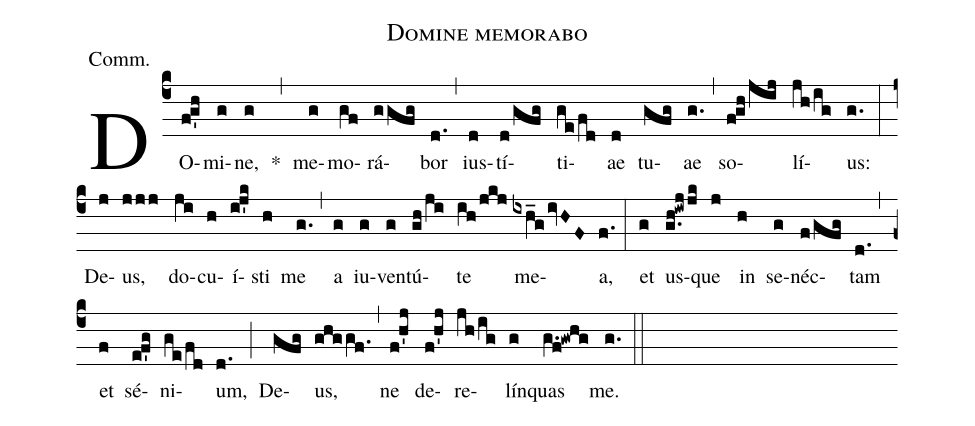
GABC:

name:Domine memorabo;
annotation:Comm.;
mode:8;
office-part:Communion;
%%
(c4) DO(f!g'h)mi(g)ne,(g) *(,)
me(g)mo(gf)rá(ggfg)bor(d.) (,)
ius(d)tí(d/gfg)ti(ge/fd)ae(d) tu(gfg)ae(g.) (,)
so(f!gh/jij)lí(jh/ig)us:(g.) (:)
De(j)us,(jjj) do(ji)cu(h)í(i!j'k)sti(h) me(g.) (,)
a(g) iu(g)ven(g)tú(gh/ji)te(ih/jkj) me(ixh_g/ivHF)a,(f.) (:)
et(g) us(g.h!iwj/jk)que(j) in(h) se(g)néc(f/gfg)tam(d.) (,)
et(f) sé(e!f'g)ni(ge/fd)um,(d.) (;)
De(gfg)us,(ghggf.) (,)
ne(f!h'j) de(f!h'j)re(jh/ig)lín(g)quas(g.f!gwhg) me.(g.) (::)
